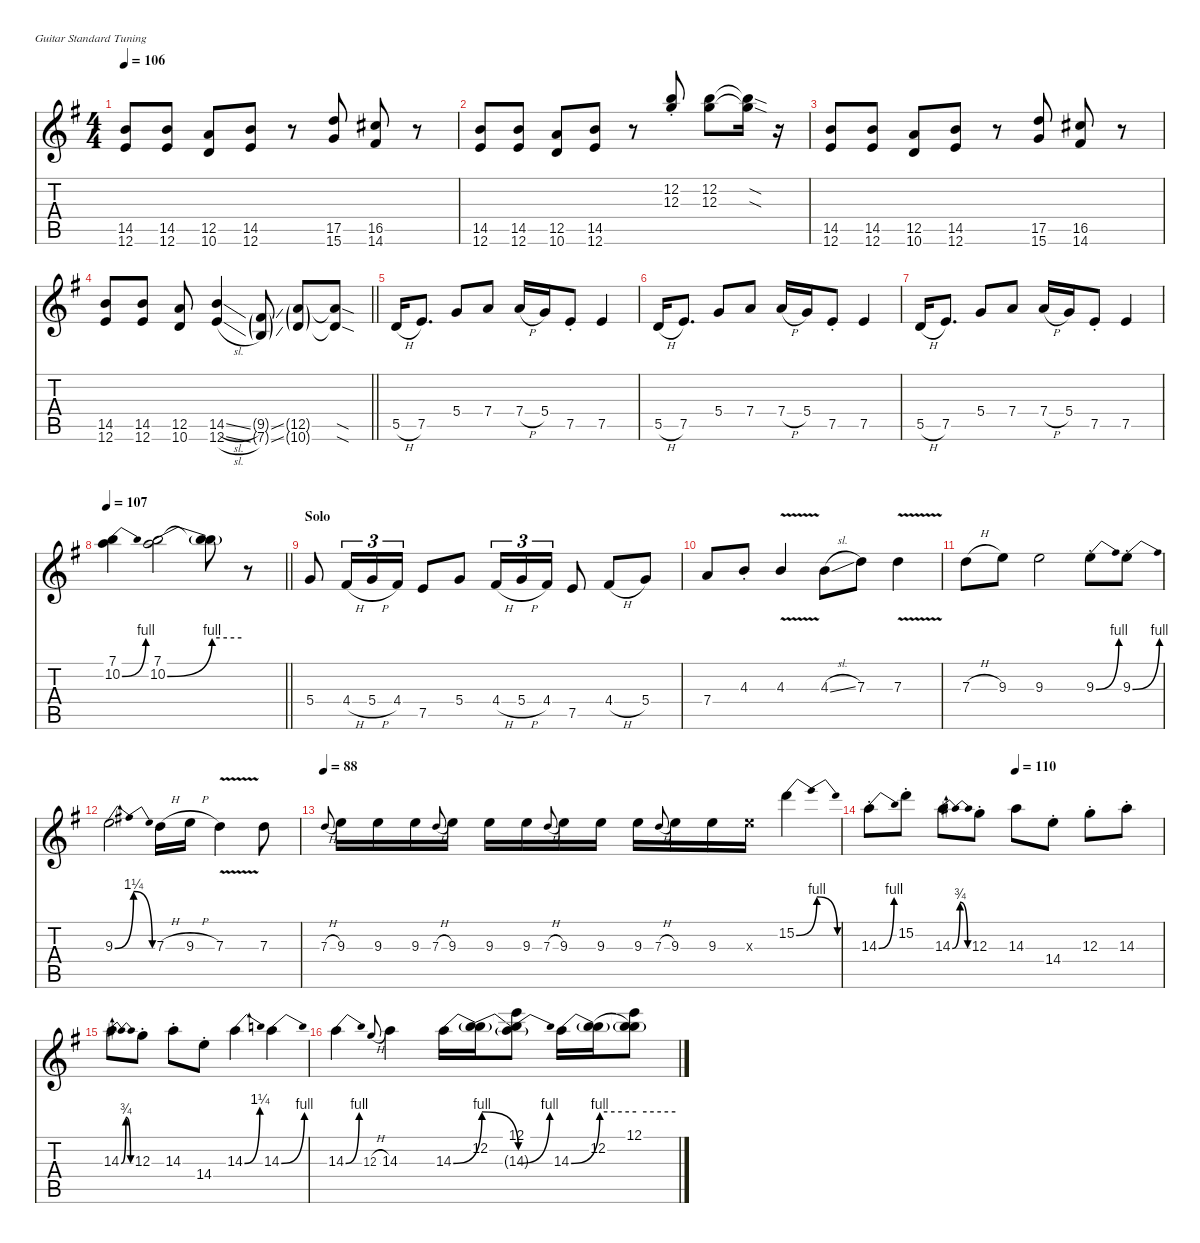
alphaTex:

\defaultSystemsLayout 4
\hideDynamics
\bracketExtendMode nobrackets
\singleTrackTrackNamePolicy hidden
\multiTrackTrackNamePolicy hidden
\firstSystemTrackNameMode fullname
\firstSystemTrackNameOrientation horizontal
\otherSystemsTrackNameOrientation horizontal
\track ("Tony Left channel" "dist.guit.") {mute instrument distortionguitar}
\staff {score tabs}
\tuning (E4 B3 G3 D3 A2 E2)
\ts (4 4)
\tempo 106
\clef g2
\ks eminor
(14.5{acc forcenatural} 12.6{acc forcenatural}).8{dy f beam Up} (14.5{acc forcenatural} 12.6{acc forcenatural}).8{beam Up} (12.5{acc forcenatural} 10.6{acc forcenatural}).8{beam Up} (14.5{acc forcenatural} 12.6{acc forcenatural}).8{beam Up} r.8{beam Up} (17.5{acc forcenatural} 15.6{acc forcenatural}).8{beam Up} (16.5{acc #} 14.6{acc #}).8{beam Up} r.8{beam Up} |
(14.5{acc forcenatural} 12.6{acc forcenatural}).8{beam Up} (14.5{acc forcenatural} 12.6{acc forcenatural}).8{beam Up} (12.5{acc forcenatural} 10.6{acc forcenatural}).8{beam Up} (14.5{acc forcenatural} 12.6{acc forcenatural}).8{beam Up} r.8{beam Up} (12.2{st acc forcenatural} 12.3{st acc forcenatural}).8{beam Down} (12.2{acc forcenatural} 12.3{acc forcenatural}).8{beam Down} (12.2{sod t acc forcenatural} 12.3{sod t acc forcenatural}).16{beam Down} r.16{beam Down} |
(14.5{acc forcenatural} 12.6{acc forcenatural}).8{beam Up} (14.5{acc forcenatural} 12.6{acc forcenatural}).8{beam Up} (12.5{acc forcenatural} 10.6{acc forcenatural}).8{beam Up} (14.5{acc forcenatural} 12.6{acc forcenatural}).8{beam Up} r.8{beam Up} (17.5{acc forcenatural} 15.6{acc forcenatural}).8{beam Up} (16.5{acc #} 14.6{acc #}).8{beam Up} r.8{beam Up} |
\barLineRight lightlight
(14.5{acc forcenatural} 12.6{acc forcenatural}).8{beam Up} (14.5{acc forcenatural} 12.6{acc forcenatural}).8{beam Up} (12.5{acc forcenatural} 10.6{acc forcenatural}).8{beam Up} (14.5{sl acc forcenatural} 12.6{sl acc forcenatural}).4{beam Up} (9.5{ss g acc #} 7.6{ss g acc forcenatural}).8{dy mf beam Up} (12.5{g acc forcenatural} 10.6{g acc forcenatural}).8{beam Up} (12.5{sod t acc forcenatural} 10.6{sod t acc forcenatural}).8{dy f beam Up} |
\section ("" "")
5.5{h acc forcenatural}.16{beam Up} 7.5{acc forcenatural}.8{d beam Up} 5.4{acc forcenatural}.8{beam Up} 7.4{acc forcenatural}.8{beam Up} 7.4{h acc forcenatural}.16{beam Up} 5.4{acc forcenatural}.16{beam Up} 7.5{st acc forcenatural}.8{beam Up} 7.5{acc forcenatural}.4{beam Up} |
5.5{h acc forcenatural}.16{beam Up} 7.5{acc forcenatural}.8{d beam Up} 5.4{acc forcenatural}.8{beam Up} 7.4{acc forcenatural}.8{beam Up} 7.4{h acc forcenatural}.16{beam Up} 5.4{acc forcenatural}.16{beam Up} 7.5{st acc forcenatural}.8{beam Up} 7.5{acc forcenatural}.4{beam Up} |
5.5{h acc forcenatural}.16{beam Up} 7.5{acc forcenatural}.8{d beam Up} 5.4{acc forcenatural}.8{beam Up} 7.4{acc forcenatural}.8{beam Up} 7.4{h acc forcenatural}.16{beam Up} 5.4{acc forcenatural}.16{beam Up} 7.5{st acc forcenatural}.8{beam Up} 7.5{acc forcenatural}.4{beam Up} |
\tempo 107
\barLineRight lightlight
(7.1{acc forcenatural} 10.2{be (bend 0 0 17.0000004 4) acc forcenatural}).4{beam Down} (7.1{acc forcenatural} 10.2{be (bend 0 0 60 4) acc forcenatural}).2{beam Down} (7.1{t acc forcenatural} 10.2{be (hold 0 4 60 4) t}).8{beam Down} r.8{beam Down} |
\section ("" "Solo")
5.4{acc forcenatural}.8{beam Up} 4.4{h acc #}.16{tu (3 2) beam Up} 5.4{h acc forcenatural}.16{tu (3 2) beam Up} 4.4{acc #}.16{tu (3 2) beam Up} 7.5{acc forcenatural}.8{beam Up} 5.4{acc forcenatural}.8{beam Up} 4.4{h acc #}.16{tu (3 2) beam Up} 5.4{h acc forcenatural}.16{tu (3 2) beam Up} 4.4{acc #}.16{tu (3 2) beam Up} 7.5{acc forcenatural}.8{beam Up} 4.4{h acc #}.8{beam Up} 5.4{acc forcenatural}.8{beam Up} |
7.4{acc forcenatural}.8{beam Up} 4.3{st acc forcenatural}.8{beam Up} 4.3{v acc forcenatural}.4{beam Up} 4.3{sl acc forcenatural}.8{beam Down} 7.3{acc forcenatural}.8{beam Down} 7.3{v acc forcenatural}.4{beam Down} |
7.3{h acc forcenatural}.8{beam Down} 9.3{acc forcenatural}.8{beam Down} 9.3{acc forcenatural}.2{beam Down} 9.3{be (bend 0 0 15 4) st acc forcenatural}.8{beam Down} 9.3{be (bend 0 0 15 4) st acc forcenatural}.8{beam Down} |
9.3{be (bendrelease 0 0 37.9999992 5 37.9999992 5 54 0) acc forcenatural}.2{beam Down} 7.3{h acc forcenatural}.16{beam Down} 9.3{h acc forcenatural}.16{beam Down} 7.3{v acc forcenatural}.4{beam Down} 7.3{acc forcenatural}.8{beam Down} |
\tempo 88
7.3{h acc forcenatural}.8{gr onbeat dy mf beam Up} 9.3{acc forcenatural}.16{dy f beam Down} 9.3{acc forcenatural}.16{beam Down} 9.3{acc forcenatural}.16{beam Down} 7.3{h acc forcenatural}.8{gr onbeat dy mf beam Up} 9.3{acc forcenatural}.16{dy f beam Down} 9.3{acc forcenatural}.16{beam Down} 9.3{acc forcenatural}.16{beam Down} 7.3{h acc forcenatural}.8{gr onbeat dy mf beam Up} 9.3{acc forcenatural}.16{dy f beam Down} 9.3{acc forcenatural}.16{beam Down} 9.3{acc forcenatural}.16{beam Down} 7.3{h acc forcenatural}.8{gr onbeat dy mf beam Up} 9.3{acc forcenatural}.16{dy f beam Down} 9.3{acc forcenatural}.16{beam Down} 9.3{x acc forcenatural}.16{beam Down} 15.2{be (bendrelease 0 0 15 4 25.999999199999998 4 45 0) acc forcenatural}.4{beam Down} |
\tempo (110 0.5)
14.3{be (bend 0 0 15 4) st acc forcenatural}.8{beam Down} 15.2{st acc forcenatural}.8{beam Down} 14.3{be (bendrelease 0 0 7.999999799999999 3 22.0000008 3 30 0) acc forcenatural}.8{beam Down} 12.3{st acc forcenatural}.8{beam Down} 14.3{acc forcenatural}.8{beam Down} 14.4{st acc forcenatural}.8{beam Down} 12.3{st acc forcenatural}.8{beam Down} 14.3{st acc forcenatural}.8{beam Down} |
14.3{be (bendrelease 0 0 7.999999799999999 3 22.0000008 3 30 0) acc forcenatural}.8{beam Down} 12.3{st acc forcenatural}.8{beam Down} 14.3{st acc forcenatural}.8{beam Down} 14.4{st acc forcenatural}.8{beam Down} 14.3{be (bend 0 0 60 5) acc forcenatural}.4{beam Down} 14.3{be (bend 0 0 11.0000004 4) acc forcenatural}.4{beam Down} |
14.3{be (bend 0 0 11.0000004 4) acc forcenatural}.4{beam Down} 12.3{h acc forcenatural}.8{gr onbeat dy mf beam Up} 14.3{acc forcenatural}.4{dy f beam Down} 14.3{be (bend 0 0 60 4) acc forcenatural}.16{beam Down} (12.2{acc forcenatural} 14.3{be (release 0 4 60 0) t}).16{beam Down} (12.1{acc forcenatural} 12.2{t acc forcenatural} 14.3{be (bend 0 0 60 4) t acc forcenatural}).8{beam Down} 14.3{be (bend 0 0 60 4) acc forcenatural}.16{beam Down} (12.2{acc forcenatural} 14.3{be (hold 0 4 60 4) t}).16{beam Down} (12.1{acc forcenatural} 12.2{t acc forcenatural} 14.3{be (hold 0 4 60 4) t}).8{beam Down}
